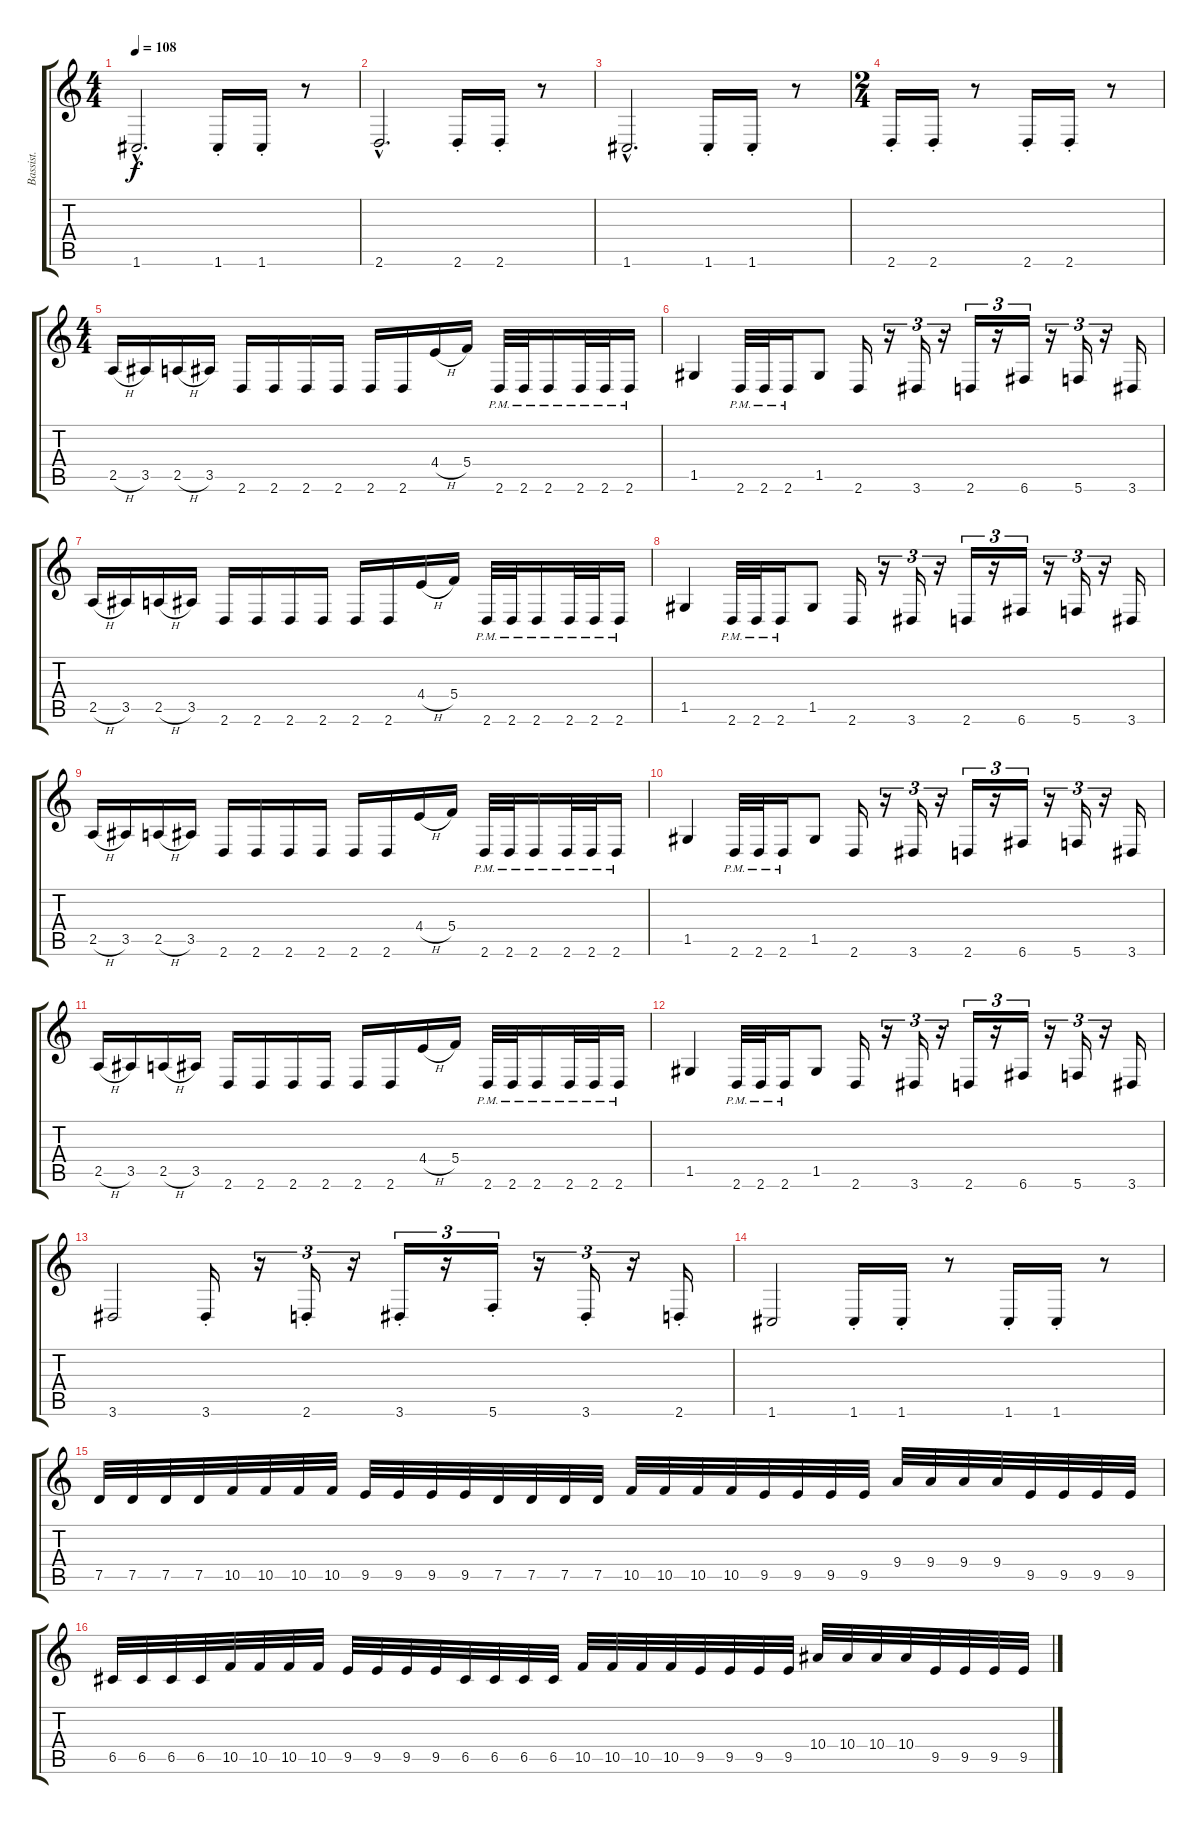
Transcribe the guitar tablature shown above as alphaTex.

\track ("Bassist." "Bassist.") {instrument electricbassfinger}
\staff {score tabs}
\tuning (D4 A3 F3 C3 G2 C2) {hide}
\ts (4 4)
\tempo 108
\clef g2
\ks c
1.6{hac}.2{d dy f} 1.6{st}.16 1.6{st}.16 r.8 |
2.6{hac}.2{d} 2.6{st}.16 2.6{st}.16 r.8 |
1.6{hac}.2{d} 1.6{st}.16 1.6{st}.16 r.8 |
\ts (2 4)
2.6{st}.16 2.6{st}.16 r.8 2.6{st}.16 2.6{st}.16 r.8 |
\ts (4 4)
2.5{h}.16 3.5.16 2.5{h}.16 3.5.16 2.6.16 2.6.16 2.6.16 2.6.16 2.6.16 2.6.16 4.4{h}.16 5.4.16 2.6{pm}.32 2.6{pm}.32 2.6{pm}.16 2.6{pm}.32 2.6{pm}.32 2.6{pm}.16 |
1.5.4 2.6{pm}.32 2.6{pm}.32 2.6{pm}.16 1.5.8 2.6.16 r.16{tu (3 2)} 3.6.16{tu (3 2)} r.16{tu (3 2)} 2.6.16{tu (3 2)} r.16{tu (3 2)} 6.6.16{tu (3 2)} r.16{tu (3 2)} 5.6.16{tu (3 2)} r.16{tu (3 2)} 3.6.16 |
2.5{h}.16 3.5.16 2.5{h}.16 3.5.16 2.6.16 2.6.16 2.6.16 2.6.16 2.6.16 2.6.16 4.4{h}.16 5.4.16 2.6{pm}.32 2.6{pm}.32 2.6{pm}.16 2.6{pm}.32 2.6{pm}.32 2.6{pm}.16 |
1.5.4 2.6{pm}.32 2.6{pm}.32 2.6{pm}.16 1.5.8 2.6.16 r.16{tu (3 2)} 3.6.16{tu (3 2)} r.16{tu (3 2)} 2.6.16{tu (3 2)} r.16{tu (3 2)} 6.6.16{tu (3 2)} r.16{tu (3 2)} 5.6.16{tu (3 2)} r.16{tu (3 2)} 3.6.16 |
2.5{h}.16 3.5.16 2.5{h}.16 3.5.16 2.6.16 2.6.16 2.6.16 2.6.16 2.6.16 2.6.16 4.4{h}.16 5.4.16 2.6{pm}.32 2.6{pm}.32 2.6{pm}.16 2.6{pm}.32 2.6{pm}.32 2.6{pm}.16 |
1.5.4 2.6{pm}.32 2.6{pm}.32 2.6{pm}.16 1.5.8 2.6.16 r.16{tu (3 2)} 3.6.16{tu (3 2)} r.16{tu (3 2)} 2.6.16{tu (3 2)} r.16{tu (3 2)} 6.6.16{tu (3 2)} r.16{tu (3 2)} 5.6.16{tu (3 2)} r.16{tu (3 2)} 3.6.16 |
2.5{h}.16 3.5.16 2.5{h}.16 3.5.16 2.6.16 2.6.16 2.6.16 2.6.16 2.6.16 2.6.16 4.4{h}.16 5.4.16 2.6{pm}.32 2.6{pm}.32 2.6{pm}.16 2.6{pm}.32 2.6{pm}.32 2.6{pm}.16 |
1.5.4 2.6{pm}.32 2.6{pm}.32 2.6{pm}.16 1.5.8 2.6.16 r.16{tu (3 2)} 3.6.16{tu (3 2)} r.16{tu (3 2)} 2.6.16{tu (3 2)} r.16{tu (3 2)} 6.6.16{tu (3 2)} r.16{tu (3 2)} 5.6.16{tu (3 2)} r.16{tu (3 2)} 3.6.16 |
3.6.2 3.6{st}.16 r.16{tu (3 2)} 2.6{st}.16{tu (3 2)} r.16{tu (3 2)} 3.6{st}.16{tu (3 2)} r.16{tu (3 2)} 5.6{st}.16{tu (3 2)} r.16{tu (3 2)} 3.6{st}.16{tu (3 2)} r.16{tu (3 2)} 2.6{st}.16 |
1.6.2 1.6{st}.16 1.6{st}.16 r.8 1.6{st}.16 1.6{st}.16 r.8 |
7.5.32 7.5.32 7.5.32 7.5.32 10.5.32 10.5.32 10.5.32 10.5.32 9.5.32 9.5.32 9.5.32 9.5.32 7.5.32 7.5.32 7.5.32 7.5.32 10.5.32 10.5.32 10.5.32 10.5.32 9.5.32 9.5.32 9.5.32 9.5.32 9.4.32 9.4.32 9.4.32 9.4.32 9.5.32 9.5.32 9.5.32 9.5.32 |
6.5.32 6.5.32 6.5.32 6.5.32 10.5.32 10.5.32 10.5.32 10.5.32 9.5.32 9.5.32 9.5.32 9.5.32 6.5.32 6.5.32 6.5.32 6.5.32 10.5.32 10.5.32 10.5.32 10.5.32 9.5.32 9.5.32 9.5.32 9.5.32 10.4.32 10.4.32 10.4.32 10.4.32 9.5.32 9.5.32 9.5.32 9.5.32
